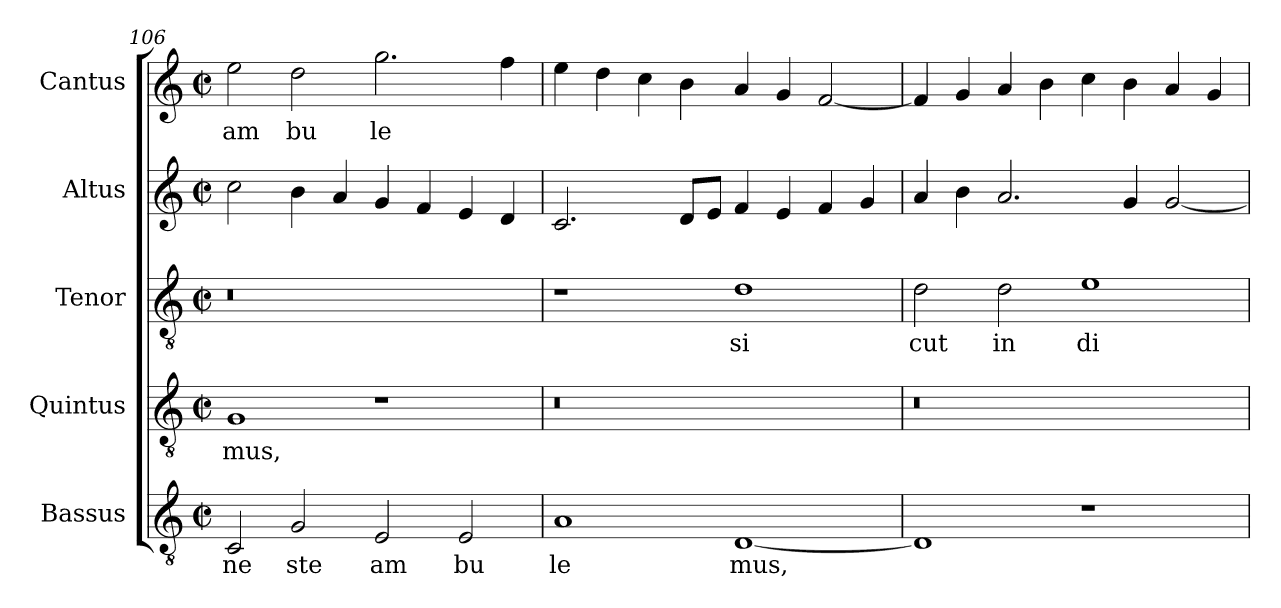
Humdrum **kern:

**kern	**text	**kern	**text	**kern	**text	**kern	**kern	**text
*part5	*part5	*part4	*part4	*part3	*part3	*part2	*part1	*part1
*staff5	*staff5	*staff4	*staff4	*staff3	*staff3	*staff2	*staff1	*staff1
*I"Bassus	*	*I"Quintus	*	*I"Tenor	*	*I"Altus	*I"Cantus	*
!!LO:LB:g=z
*clefGv2	*	*clefGv2	*	*clefGv2	*	*clefG2	*clefG2	*
*M2/2	*	*M2/2	*	*M2/2	*	*M2/2	*M2/2	*
*met(c|)	*	*met(c|)	*	*met(c|)	*	*met(c|)	*met(c|)	*
=106	=106	=106	=106	=106	=106	=106	=106	=106
!	!LO:LY:b:cj	!	!LO:LY:b:cj	!	!	!	!	!LO:LY:b:cj
2C/	ne	1G	mus,	0r	.	2cc\	2ee\	am
!	!LO:LY:b:cj	!	!	!	!	!	!	!LO:LY:b:cj
2G/	ste	.	.	.	.	4b\	2dd\	bu
.	.	.	.	.	.	4a/	.	.
!	!LO:LY:b:cj	!	!	!	!	!	!	!LO:LY:b:cj
2E/	am	1r	.	.	.	4g/	2.gg\	le
.	.	.	.	.	.	4f/	.	.
!	!LO:LY:b:cj	!	!	!	!	!	!	!
2E/	bu	.	.	.	.	4e/	.	.
.	.	.	.	.	.	4d/	4ff\	.
=107	=107	=107	=107	=107	=107	=107	=107	=107
!	!LO:LY:b:cj	!	!	!	!	!	!	!
1A	le	0r	.	1r	.	2.c/	4ee\	.
.	.	.	.	.	.	.	4dd\	.
.	.	.	.	.	.	.	4cc\	.
.	.	.	.	.	.	8d/L	4b\	.
.	.	.	.	.	.	8e/J	.	.
!	!LO:LY:b	!	!	!	!LO:LY:b:cj	!	!	!
[<1D	mus,	.	.	1d	si	4f/	4a/	.
.	.	.	.	.	.	4e/	4g/	.
.	.	.	.	.	.	4f/	[<2f/	.
.	.	.	.	.	.	4g/	.	.
=108	=108	=108	=108	=108	=108	=108	=108	=108
!	!	!	!	!	!LO:LY:b:cj	!	!	!
1D]	.	0r	.	2d\	cut	4a/	4f/]	.
.	.	.	.	.	.	4b\	4g/	.
!	!	!	!	!	!LO:LY:b:cj	!	!	!
.	.	.	.	2d\	in	2.a/	4a/	.
.	.	.	.	.	.	.	4b\	.
!	!	!	!	!	!LO:LY:b:cj	!	!	!
1r	.	.	.	1e	di	.	4cc\	.
.	.	.	.	.	.	4g/	4b\	.
.	.	.	.	.	.	[<2g/	4a/	.
.	.	.	.	.	.	.	4g/	.
=	=	=	=	=	=	=	=	=
*-	*-	*-	*-	*-	*-	*-	*-	*-
